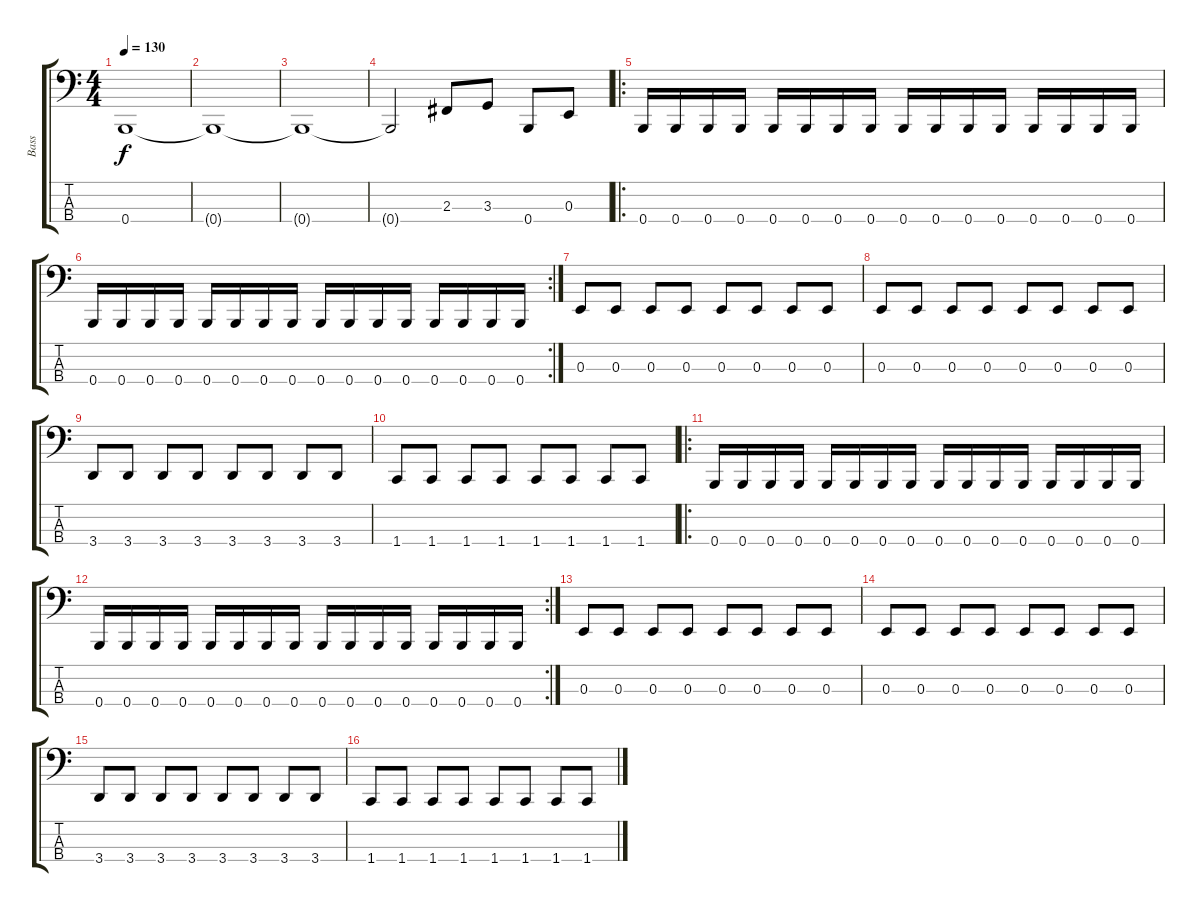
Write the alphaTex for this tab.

\track ("Bass" "Bass") {instrument electricbassfinger}
\staff {score tabs}
\tuning (D2 A1 E1 B0) {hide}
\ts (4 4)
\tempo 130
\clef f4
\ks c
0.4.1{dy f instrument electricbassfinger} |
0.4{t}.1 |
0.4{t}.1 |
0.4{t}.2 2.3.8 3.3.8 0.4.8 0.3.8 |
\ro
0.4.16 0.4.16 0.4.16 0.4.16 0.4.16 0.4.16 0.4.16 0.4.16 0.4.16 0.4.16 0.4.16 0.4.16 0.4.16 0.4.16 0.4.16 0.4.16 |
\rc 2
0.4.16 0.4.16 0.4.16 0.4.16 0.4.16 0.4.16 0.4.16 0.4.16 0.4.16 0.4.16 0.4.16 0.4.16 0.4.16 0.4.16 0.4.16 0.4.16 |
0.3.8 0.3.8 0.3.8 0.3.8 0.3.8 0.3.8 0.3.8 0.3.8 |
0.3.8 0.3.8 0.3.8 0.3.8 0.3.8 0.3.8 0.3.8 0.3.8 |
3.4.8 3.4.8 3.4.8 3.4.8 3.4.8 3.4.8 3.4.8 3.4.8 |
1.4.8 1.4.8 1.4.8 1.4.8 1.4.8 1.4.8 1.4.8 1.4.8 |
\ro
0.4.16 0.4.16 0.4.16 0.4.16 0.4.16 0.4.16 0.4.16 0.4.16 0.4.16 0.4.16 0.4.16 0.4.16 0.4.16 0.4.16 0.4.16 0.4.16 |
\rc 2
0.4.16 0.4.16 0.4.16 0.4.16 0.4.16 0.4.16 0.4.16 0.4.16 0.4.16 0.4.16 0.4.16 0.4.16 0.4.16 0.4.16 0.4.16 0.4.16 |
0.3.8 0.3.8 0.3.8 0.3.8 0.3.8 0.3.8 0.3.8 0.3.8 |
0.3.8 0.3.8 0.3.8 0.3.8 0.3.8 0.3.8 0.3.8 0.3.8 |
3.4.8 3.4.8 3.4.8 3.4.8 3.4.8 3.4.8 3.4.8 3.4.8 |
1.4.8 1.4.8 1.4.8 1.4.8 1.4.8 1.4.8 1.4.8 1.4.8
